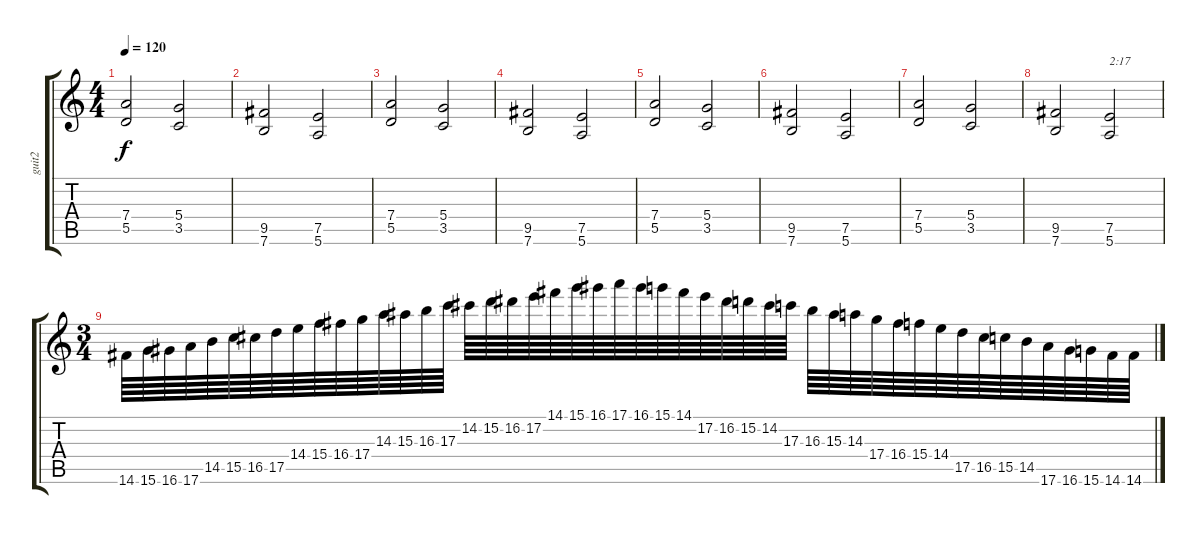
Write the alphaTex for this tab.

\track ("guit2" "guit2") {instrument overdrivenguitar}
\staff {score tabs}
\tuning (E4 B3 G3 D3 A2 E2) {hide}
\ts (4 4)
\tempo 120
\clef g2
\ks c
(7.4 5.5).2{dy f} (5.4 3.5).2 |
(9.5 7.6).2 (7.5 5.6).2 |
(7.4 5.5).2 (5.4 3.5).2 |
(9.5 7.6).2 (7.5 5.6).2 |
(7.4 5.5).2 (5.4 3.5).2 |
(9.5 7.6).2 (7.5 5.6).2 |
(7.4 5.5).2 (5.4 3.5).2 |
(9.5 7.6).2 (7.5 5.6).2{txt "2:17"} |
\ts (3 4)
14.6.64 15.6.64 16.6.64 17.6.64 14.5.64 15.5.64 16.5.64 17.5.64 14.4.64 15.4.64 16.4.64 17.4.64 14.3.64 15.3.64 16.3.64 17.3.64 14.2.64 15.2.64 16.2.64 17.2.64 14.1.64 15.1.64 16.1.64 17.1.64 16.1.64 15.1.64 14.1.64 17.2.64 16.2.64 15.2.64 14.2.64 17.3.64 16.3.64 15.3.64 14.3.64 17.4.64 16.4.64 15.4.64 14.4.64 17.5.64 16.5.64 15.5.64 14.5.64 17.6.64 16.6.64 15.6.64 14.6.64 14.6.64
